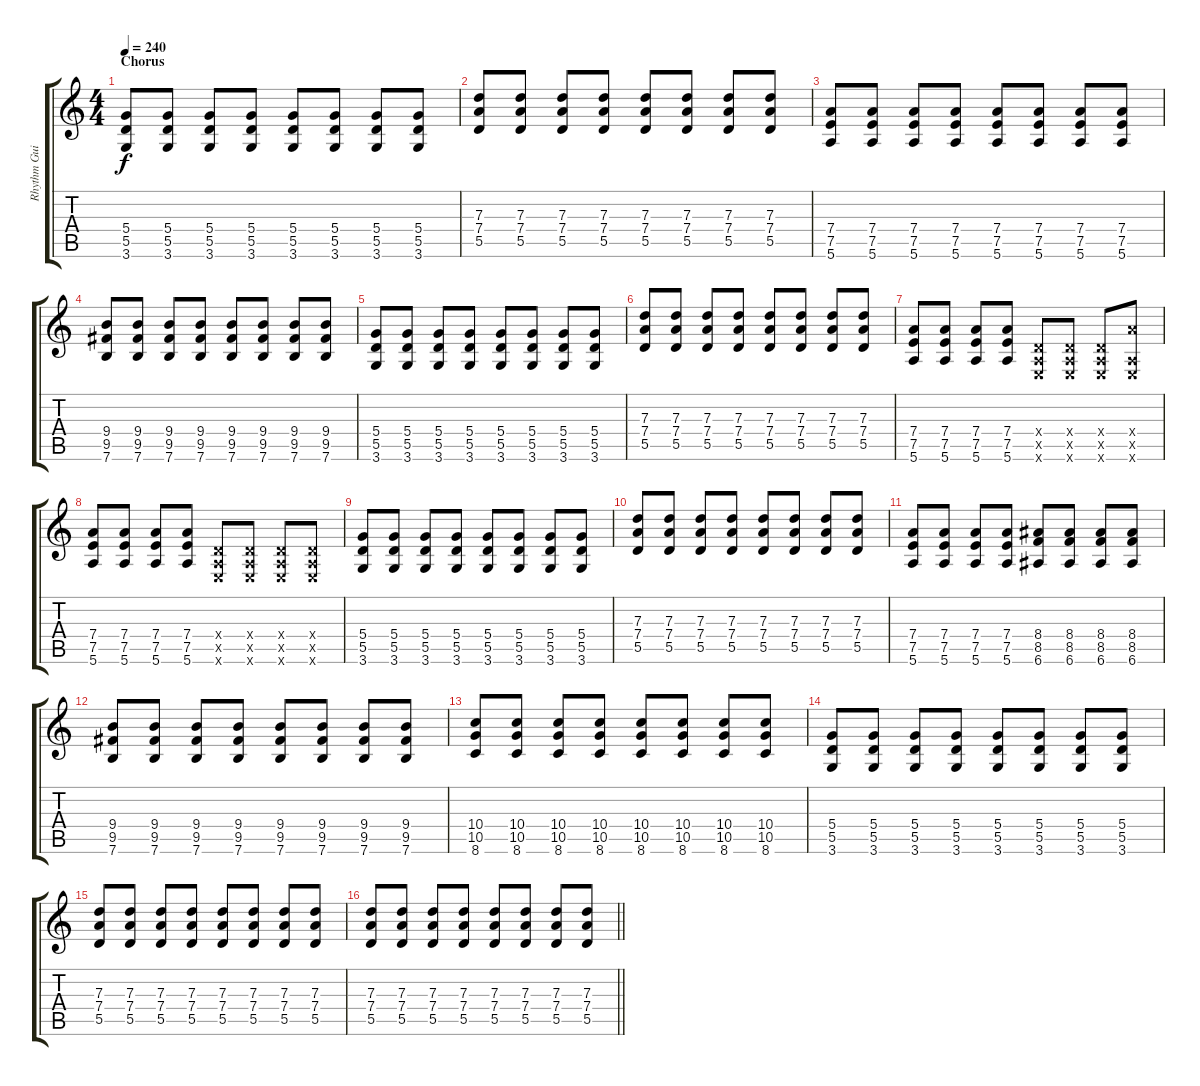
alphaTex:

\track ("Rhythm Guitar" "Rhythm Gui") {instrument overdrivenguitar}
\staff {score tabs}
\tuning (E4 B3 G3 D3 A2 E2) {hide}
\ts (4 4)
\section ("" "Chorus")
\tempo 240
\clef g2
\ks c
(5.4 5.5 3.6).8{dy f} (5.4 5.5 3.6).8 (5.4 5.5 3.6).8 (5.4 5.5 3.6).8 (5.4 5.5 3.6).8 (5.4 5.5 3.6).8 (5.4 5.5 3.6).8 (5.4 5.5 3.6).8 |
(7.3 7.4 5.5).8 (7.3 7.4 5.5).8 (7.3 7.4 5.5).8 (7.3 7.4 5.5).8 (7.3 7.4 5.5).8 (7.3 7.4 5.5).8 (7.3 7.4 5.5).8 (7.3 7.4 5.5).8 |
(7.4 7.5 5.6).8 (7.4 7.5 5.6).8 (7.4 7.5 5.6).8 (7.4 7.5 5.6).8 (7.4 7.5 5.6).8 (7.4 7.5 5.6).8 (7.4 7.5 5.6).8 (7.4 7.5 5.6).8 |
(9.4 9.5 7.6).8 (9.4 9.5 7.6).8 (9.4 9.5 7.6).8 (9.4 9.5 7.6).8 (9.4 9.5 7.6).8 (9.4 9.5 7.6).8 (9.4 9.5 7.6).8 (9.4 9.5 7.6).8 |
(5.4 5.5 3.6).8 (5.4 5.5 3.6).8 (5.4 5.5 3.6).8 (5.4 5.5 3.6).8 (5.4 5.5 3.6).8 (5.4 5.5 3.6).8 (5.4 5.5 3.6).8 (5.4 5.5 3.6).8 |
(7.3 7.4 5.5).8 (7.3 7.4 5.5).8 (7.3 7.4 5.5).8 (7.3 7.4 5.5).8 (7.3 7.4 5.5).8 (7.3 7.4 5.5).8 (7.3 7.4 5.5).8 (7.3 7.4 5.5).8 |
(7.4 7.5 5.6).8 (7.4 7.5 5.6).8 (7.4 7.5 5.6).8 (7.4 7.5 5.6).8 (0.4{x} 0.5{x} 0.6{x}).8 (0.4{x} 0.5{x} 0.6{x}).8 (0.4{x} 0.5{x} 0.6{x}).8 (7.4{x} 0.5{x} 0.6{x}).8 |
(7.4 7.5 5.6).8 (7.4 7.5 5.6).8 (7.4 7.5 5.6).8 (7.4 7.5 5.6).8 (0.4{x} 0.5{x} 0.6{x}).8 (0.4{x} 0.5{x} 0.6{x}).8 (0.4{x} 0.5{x} 0.6{x}).8 (0.4{x} 0.5{x} 0.6{x}).8 |
(5.4 5.5 3.6).8 (5.4 5.5 3.6).8 (5.4 5.5 3.6).8 (5.4 5.5 3.6).8 (5.4 5.5 3.6).8 (5.4 5.5 3.6).8 (5.4 5.5 3.6).8 (5.4 5.5 3.6).8 |
(7.3 7.4 5.5).8 (7.3 7.4 5.5).8 (7.3 7.4 5.5).8 (7.3 7.4 5.5).8 (7.3 7.4 5.5).8 (7.3 7.4 5.5).8 (7.3 7.4 5.5).8 (7.3 7.4 5.5).8 |
(7.4 7.5 5.6).8 (7.4 7.5 5.6).8 (7.4 7.5 5.6).8 (7.4 7.5 5.6).8 (8.4 8.5 6.6).8 (8.4 8.5 6.6).8 (8.4 8.5 6.6).8 (8.4 8.5 6.6).8 |
(9.4 9.5 7.6).8 (9.4 9.5 7.6).8 (9.4 9.5 7.6).8 (9.4 9.5 7.6).8 (9.4 9.5 7.6).8 (9.4 9.5 7.6).8 (9.4 9.5 7.6).8 (9.4 9.5 7.6).8 |
(10.4 10.5 8.6).8 (10.4 10.5 8.6).8 (10.4 10.5 8.6).8 (10.4 10.5 8.6).8 (10.4 10.5 8.6).8 (10.4 10.5 8.6).8 (10.4 10.5 8.6).8 (10.4 10.5 8.6).8 |
(5.4 5.5 3.6).8 (5.4 5.5 3.6).8 (5.4 5.5 3.6).8 (5.4 5.5 3.6).8 (5.4 5.5 3.6).8 (5.4 5.5 3.6).8 (5.4 5.5 3.6).8 (5.4 5.5 3.6).8 |
(7.3 7.4 5.5).8 (7.3 7.4 5.5).8 (7.3 7.4 5.5).8 (7.3 7.4 5.5).8 (7.3 7.4 5.5).8 (7.3 7.4 5.5).8 (7.3 7.4 5.5).8 (7.3 7.4 5.5).8 |
\barLineRight lightlight
(7.3 7.4 5.5).8 (7.3 7.4 5.5).8 (7.3 7.4 5.5).8 (7.3 7.4 5.5).8 (7.3 7.4 5.5).8 (7.3 7.4 5.5).8 (7.3 7.4 5.5).8 (7.3 7.4 5.5).8
